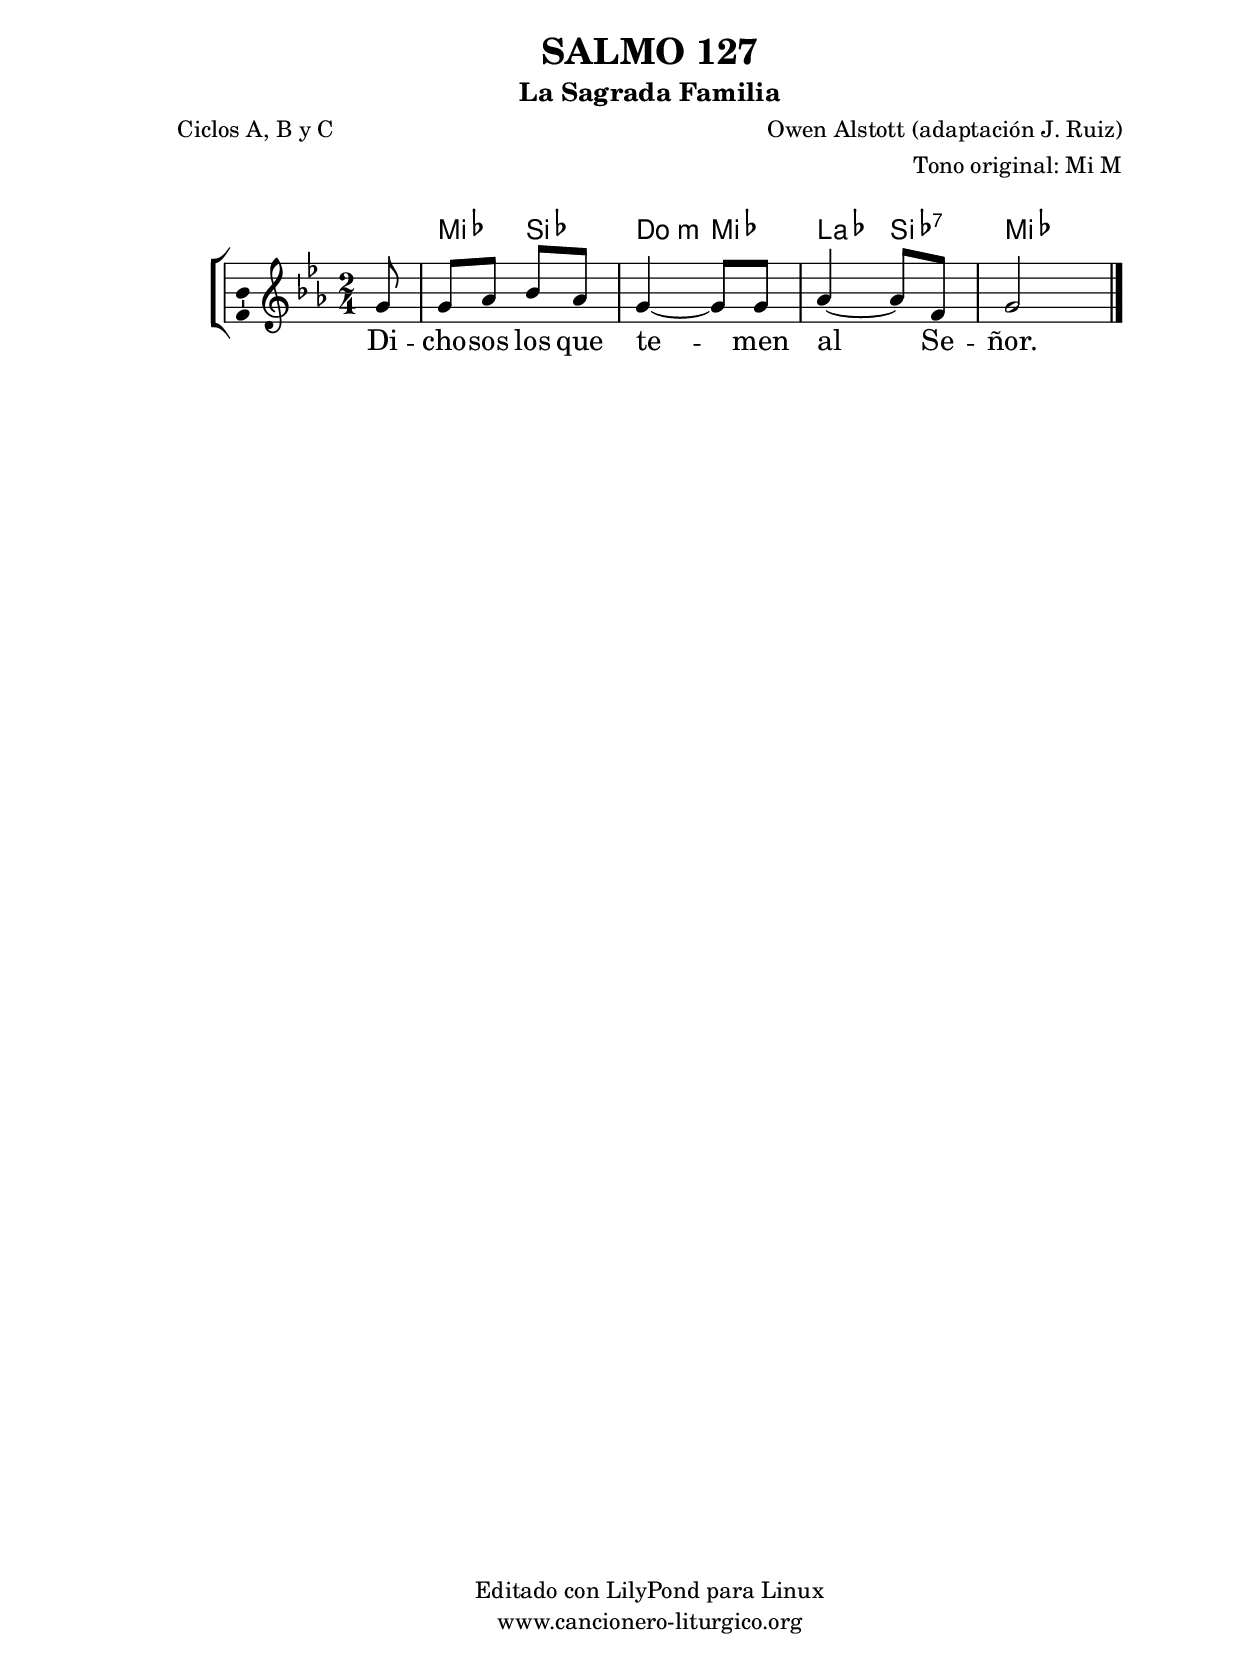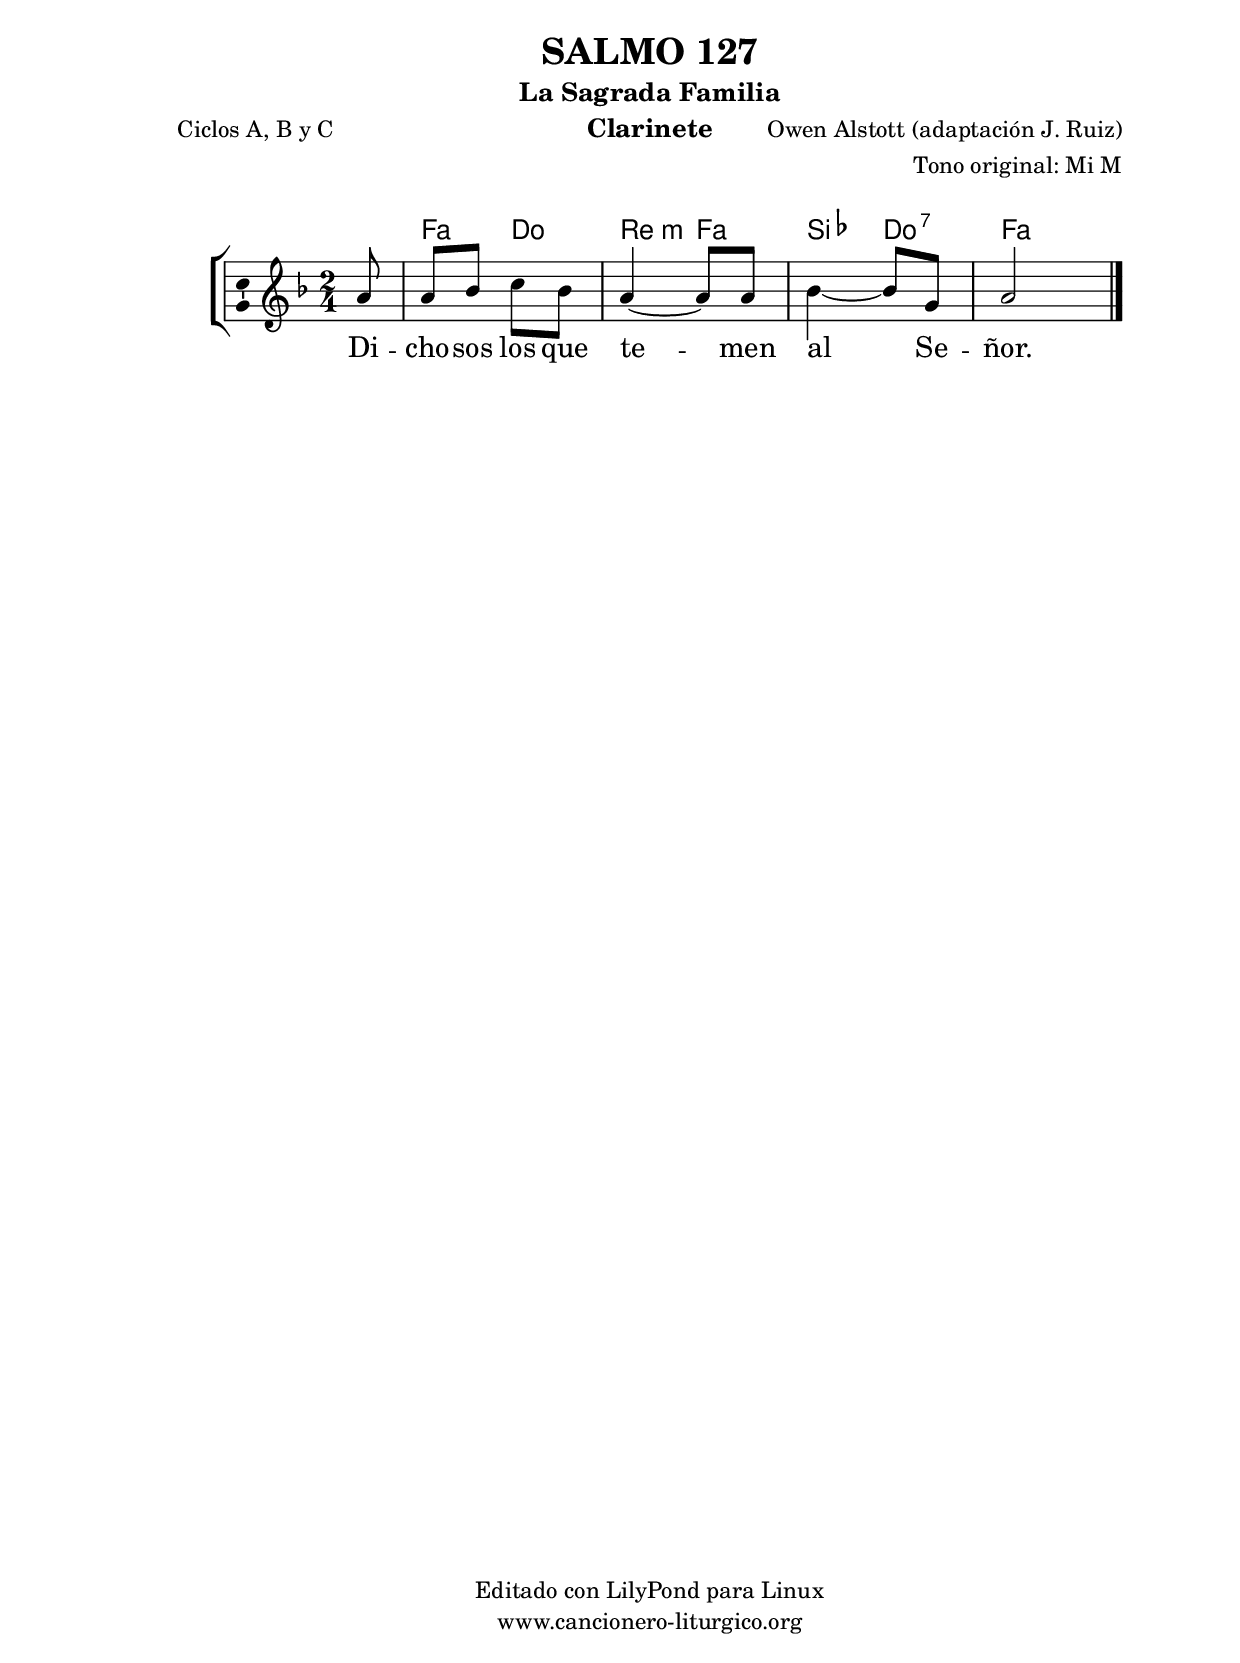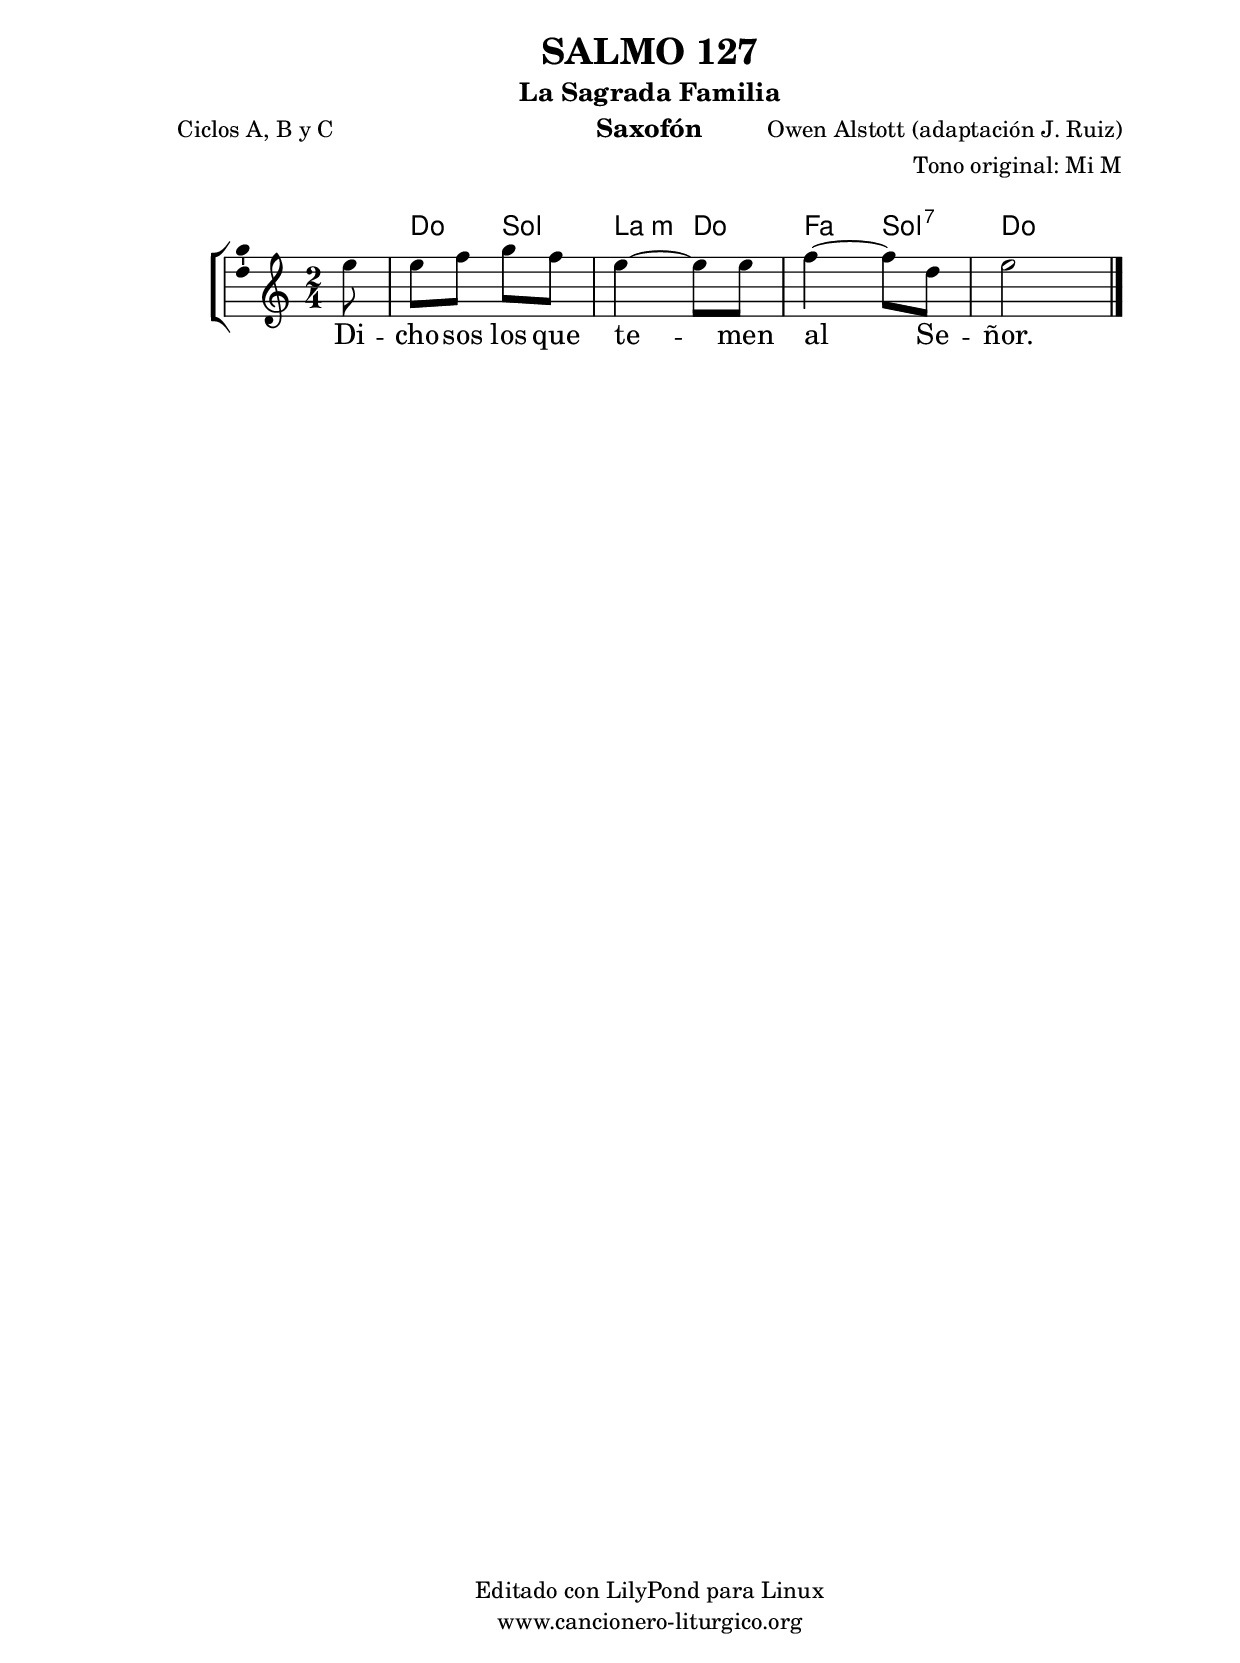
%
%para convertir .midi en .wav:
%timidity filename.midi -Ow -o finename.wav
%
%
%Para convertir de .wav a .mp3:
%lame -h -m j filename.wav
%
%
%para escuchar el midi:
%timidity nombrefichero.midi
%


%versión de lilypond para la que se ha escrito esta partitura:
\version "2.16.0"

	%Tamaño papel
	#(set-default-paper-size "a4")
	%Tamaño partitura
	#(set-global-staff-size 20)
	%No responde al pulsar sobre una nota
	#(ly:set-option 'point-and-click #f)

%parámetros del encabezamiento:
\header {
	title = "SALMO 127"
	subtitle = "La Sagrada Familia"
	composer = "Owen Alstott (adaptación J. Ruiz)"
	poet = "Ciclos A, B y C"
	meter = ""
	arranger = "Tono original: Mi M"
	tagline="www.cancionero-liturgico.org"
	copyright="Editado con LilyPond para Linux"
	tiempo = "Navidad"
	usos = "Salmo"
	letra = "Dichosos los que temen al Señor."
	}

%parámetros asociados al papel:
\paper  {
	oddHeaderMarkup = \markup {\fill-line { \on-the-fly #not-first-page \fromproperty #'header:title \on-the-fly #not-first-page \fromproperty #'header:composer }}
	evenHeaderMarkup = \markup {\fill-line { \fromproperty #'header:composer \fromproperty #'header:title }}
	#(set-paper-size "a4")
	print-page-number = ##f
	first-page-number = 1
	print-first-page-number = ##f
%	head-separation = 3.0 \cm
	top-margin = 2.0 \cm
	bottom-margin = 0.5\cm
%%%	bottom-margin = -1.0\cm
	left-margin = 3.0 \cm
	line-width = 16.0 \cm 
	indent = 8\mm
	interscoreline = 2.\mm
	between-system-space = 15\mm
%	para que las partituras no llenen la hoja:
	ragged-bottom = ##t
%	idem para la última hoja:
	ragged-last-bottom = ##f
%	para que las partituras llenen el ancho del papel:
	ragged-last = ##f
	after-title-space = 2.5 \cm
%page-count=1
system-count=1

	%Flexible Vertical Spacing
%	markup-markup-spacing =
%	#'((basic-distance . 15) (minimum-distance . 15) (padding . 3))
	markup-system-spacing =
	#'((basic-distance . 15) (minimum-distance . 15) (padding . 3))
	system-system-spacing =
	#'((basic-distance . 15) (minimum-distance . 15) (padding . 3))
	score-system-spacing =
	#'((basic-distance . 15) (minimum-distance . 15) (padding . 5))
%	top-system-spacing = % header
%	#'((basic-distance . 8) (minimum-distance . 0) (padding . 3))
%	top-markup-spacing =
%	#'((basic-distance . 20) (minimum-distance . 20) (padding . 3))
	last-bottom-spacing = % footer
	#'((basic-distance . 5) (minimum-distance . 5) (padding . 3))
%	score-markup-spacing =
%	#'((basic-distance . 16) (minimum-distance . 13) (padding . 3))

	}


%parámetros que afectan a toda la partitura:
global =  {
	%clave de sol (G):
	\clef G
	%armadura:
	\transpose e ees
	\key e \major
	\tempo 4=90
	\set Score.tempoHideNote = ##t
	}


acordes = {
	\italianChords
	\chordmode {
	\transpose e ees
{
s8
e4 b cis:m e a b:7 e2
	}
	}
}


melodia = 
	\transpose e ees
{
	\relative c''{
	\time 2/4

\partial8 gis8
gis8 a b a
gis4~gis8 gis
a4~a8 fis
gis2

	\bar "|."
	}
	}


texto = \lyricmode {
Di -- cho -- sos los que te -- men al Se -- ñor.
	}


acordesStaff = \context ChordNames = acordesStaff <<
	\set chordChanges = ##t
	\acordes
	>>


vozStaff = \context Voice = vozStaff
\with {\consists "Ambitus_engraver"}
<<
%	\set Staff.instrumentName = ""
%	\set Staff.shortInstrumentName = ""
%	\set Staff.midiInstrument = #"clarinet"
%	\set Staff.midiInstrument = #"cello"
%	\set Staff.midiInstrument = #"flute"
	\set Staff.midiInstrument = #"electric guitar (jazz)"
%	\set Staff.midiInstrument = #"english horn"
%	\set Staff.midiInstrument = #"violin"
%	\set Staff.midiInstrument = #"glockenspiel"
	\set Staff.midiMinimumVolume = #0.7
	\set Staff.midiMaximumVolume = #0.9
	\global
	\melodia
	>>


textoStaff = \context Lyrics = textoStaff <<
	\lyricsto vozStaff \texto
	>>

\book {
	\score {
		\context ChoirStaff {
			\override StaffGroup.SystemStartBracket #'collapse-height = #1
			\override Score.SystemStartBar #'collapse-height = #1
			<<
			\acordesStaff
			\vozStaff
			\textoStaff
			>>
			}
		\layout {
	    		\context {
				\Lyrics
				\override LyricText #'font-size = #2
				}
	   		 \context {
				\Score
				%fontSize = #3
				\override StaffSymbol #'staff-space = #(magstep +3)
				%\override Beam #'thickness = #0.55
				%\override SpacingSpanner #'spacing-increment = #1.0
				%\override Slur #'height-limit = #1.5
				}
			}
		}
	\score {
		\unfoldRepeats
		\context ChoirStaff {
			<<
			\acordesStaff
			\vozStaff
			>>
			}
		\midi {
	  		\context {
	  			\Score
				tempoWholesPerMinute = #(ly:make-moment 70 4)
				}
			}
		}
	}

%Partitura para clarinete
#(define output-suffix "C")
\book {
	\header{
		instrument = "Clarinete"
		}
	\score {
		\context ChoirStaff {
			\override StaffGroup.SystemStartBracket #'collapse-height = #1
			\override Score.SystemStartBar #'collapse-height = #1
\transpose c d
			<<
			\acordesStaff
			\vozStaff
			\textoStaff
			>>
			}
		\layout {
	    		\context {
				\Lyrics
				\override LyricText #'font-size = #2
				}
	   		 \context {
				\Score
				%fontSize = #3
				\override StaffSymbol #'staff-space = #(magstep +3)
				%\override Beam #'thickness = #0.55
				%\override SpacingSpanner #'spacing-increment = #1.0
				%\override Slur #'height-limit = #1.5
				}
			}
		}
	}

%Partitura para saxofón
#(define output-suffix "S")
\book {
	\header{
		instrument = "Saxofón"
		}
	\score {
		\context ChoirStaff {
			\override StaffGroup.SystemStartBracket #'collapse-height = #1
			\override Score.SystemStartBar #'collapse-height = #1
\transpose c a
			<<
			\acordesStaff
			\vozStaff
			\textoStaff
			>>
			}
		\layout {
	    		\context {
				\Lyrics
				\override LyricText #'font-size = #2
				}
	   		 \context {
				\Score
				%fontSize = #3
				\override StaffSymbol #'staff-space = #(magstep +3)
				%\override Beam #'thickness = #0.55
				%\override SpacingSpanner #'spacing-increment = #1.0
				%\override Slur #'height-limit = #1.5
				}
			}
		}
	}

